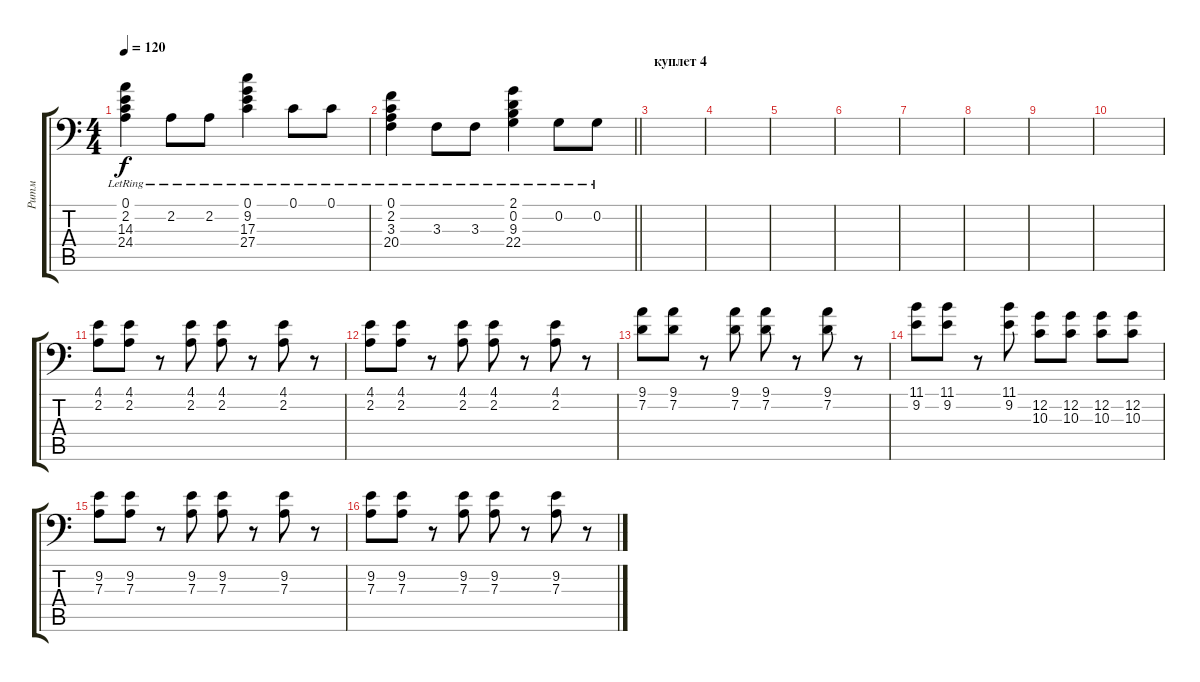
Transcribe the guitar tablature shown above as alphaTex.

\track ("Ритм" "Ритм") {instrument distortionguitar}
\staff {score tabs}
\tuning (C3 G2 D2 A1 E1 B0) {hide}
\ts (4 4)
\tempo 120
\clef f4
\ks c
(0.1{lr} 2.2{lr} 14.3{lr} 24.4{lr}).4{dy f} 2.2{lr}.8 2.2{lr}.8 (0.1{lr} 9.2{lr} 17.3{lr} 27.4{lr}).4 0.1{lr}.8 0.1{lr}.8 |
\barLineRight lightlight
(0.1{lr} 2.2{lr} 3.3{lr} 20.4{lr}).4 3.3{lr}.8 3.3{lr}.8 (2.1{lr} 0.2{lr} 9.3{lr} 22.4{lr}).4 0.2{lr}.8 0.2{lr}.8 |
\section ("" "куплет 4")
|
|
|
|
|
|
|
|
(4.1 2.2).8{instrument distortionguitar} (4.1 2.2).8 r.8 (4.1 2.2).8 (4.1 2.2).8 r.8 (4.1 2.2).8 r.8 |
(4.1 2.2).8 (4.1 2.2).8 r.8 (4.1 2.2).8 (4.1 2.2).8 r.8 (4.1 2.2).8 r.8 |
(9.1 7.2).8 (9.1 7.2).8 r.8 (9.1 7.2).8 (9.1 7.2).8 r.8 (9.1 7.2).8 r.8 |
(11.1 9.2).8 (11.1 9.2).8 r.8 (11.1 9.2).8 (12.2 10.3).8 (12.2 10.3).8 (12.2 10.3).8 (12.2 10.3).8 |
(9.2 7.3).8 (9.2 7.3).8 r.8 (9.2 7.3).8 (9.2 7.3).8 r.8 (9.2 7.3).8 r.8 |
(9.2 7.3).8 (9.2 7.3).8 r.8 (9.2 7.3).8 (9.2 7.3).8 r.8 (9.2 7.3).8 r.8
